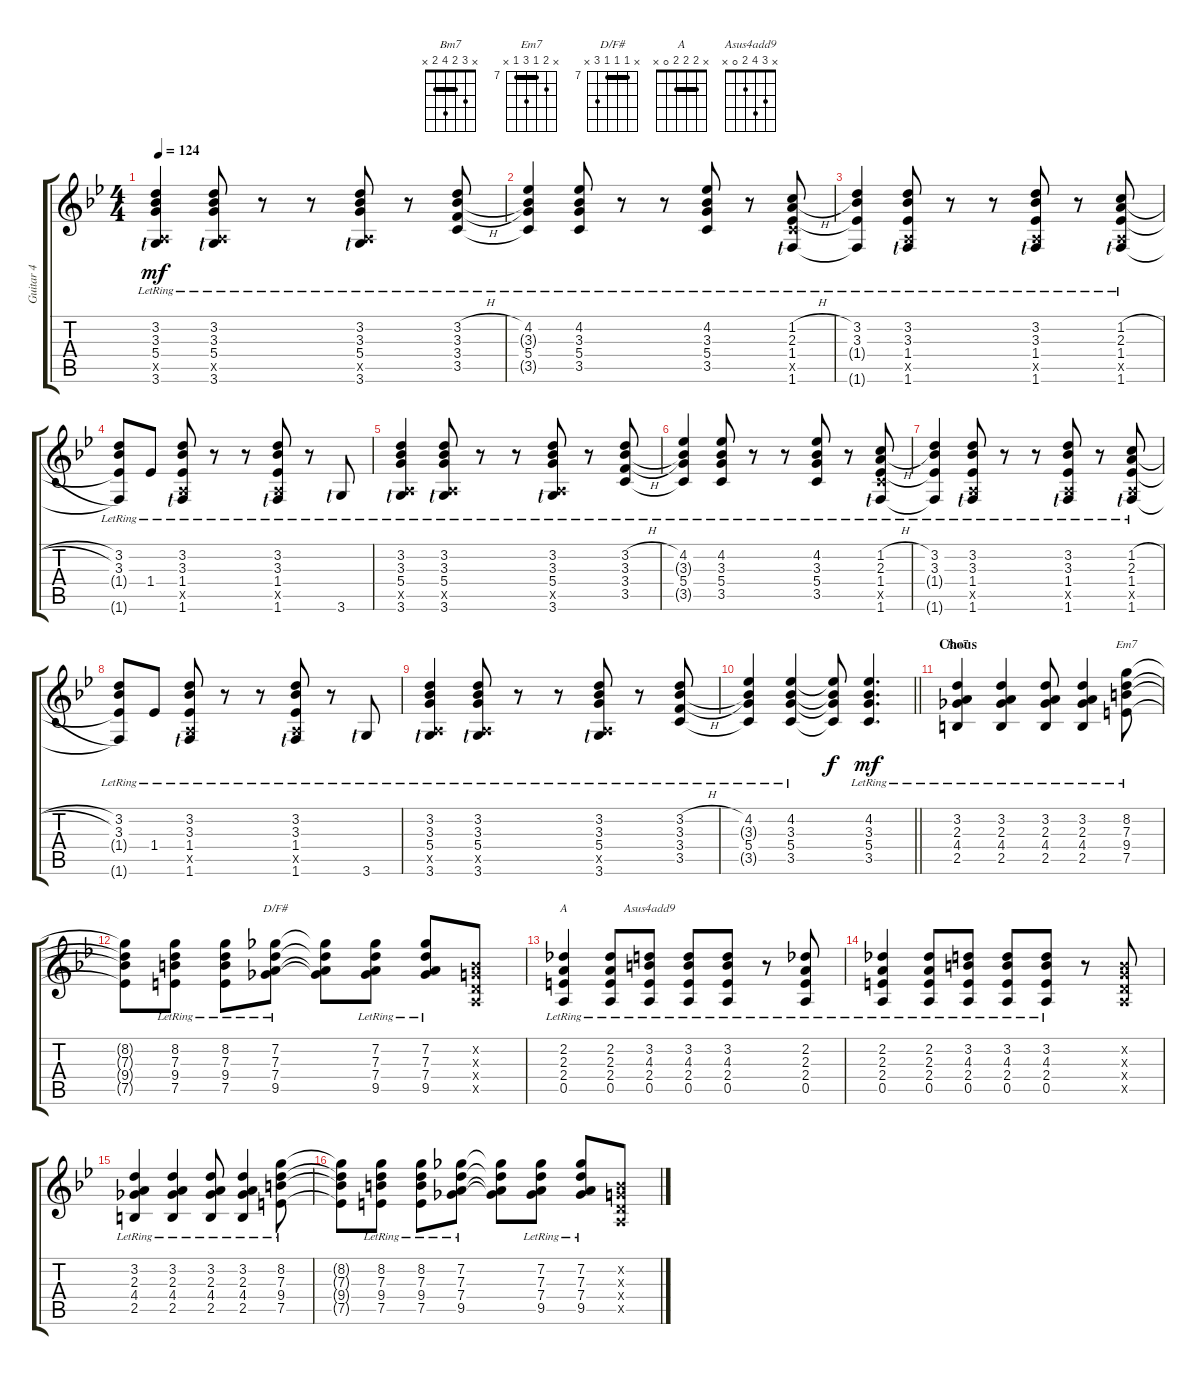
\track ("Guitar 4" "Guitar 4") {instrument acousticguitarsteel}
\staff {score tabs}
\tuning (E4 B3 G3 D3 A2 E2) {hide}
\chord ("Bm7" x 3 2 4 2 x) {barre 2}
\chord ("Em7" x 8 7 9 7 x) {firstfret 7 barre 7}
\chord ("D/F#" x 7 7 7 9 x) {firstfret 7 barre 7}
\chord ("A" x 2 2 2 0 x) {barre 2}
\chord ("Asus4add9" x 3 4 2 0 x)
\ts (4 4)
\tempo 124
\clef g2
\ks gminor
(3.2{lr} 3.3{lr} 5.4{lr} 0.5{x} 3.6{lr lf 1}).4{dy mf} (3.2{lr} 3.3{lr} 5.4{lr} 0.5{x} 3.6{lr lf 1}).8 r.8 r.8 (3.2{lr} 3.3{lr} 5.4{lr} 0.5{x} 3.6{lr lf 1}).8 r.8 (3.2{h lr} 3.3{lr} 3.4{h lr} 3.5{lr}).8 |
(4.2{lr} 3.3{t} 5.4{lr} 3.5{t}).4 (4.2{lr} 3.3{lr} 5.4{lr} 3.5{lr}).8 r.8 r.8 (4.2{lr} 3.3{lr} 5.4{lr} 3.5{lr}).8 r.8 (1.2{h lr} 2.3{h lr} 1.4{lr} 3.5{x} 1.6{lr lf 1}).8 |
(3.2{lr} 3.3{lr} 1.4{t} 1.6{t}).4 (3.2{lr} 3.3{lr} 1.4{lr} 0.5{x} 1.6{lr lf 1}).8 r.8 r.8 (3.2{lr} 3.3{lr} 1.4{lr} 0.5{x} 1.6{lr lf 1}).8 r.8 (1.2{h lr} 2.3{h lr} 1.4{lr} 0.5{x} 1.6{lr lf 1}).8 |
(3.2{lr} 3.3{lr} 1.4{t} 1.6{t}).8 1.4{lr}.8 (3.2{lr} 3.3{lr} 1.4{lr} 0.5{x} 1.6{lr lf 1}).8 r.8 r.8 (3.2{lr} 3.3{lr} 1.4{lr} 0.5{x} 1.6{lr lf 1}).8 r.8 3.6{lr lf 1}.8 |
(3.2{lr} 3.3{lr} 5.4{lr} 0.5{x} 3.6{lr lf 1}).4 (3.2{lr} 3.3{lr} 5.4{lr} 0.5{x} 3.6{lr lf 1}).8 r.8 r.8 (3.2{lr} 3.3{lr} 5.4{lr} 0.5{x} 3.6{lr lf 1}).8 r.8 (3.2{h lr} 3.3{lr} 3.4{h lr} 3.5{lr}).8 |
(4.2{lr} 3.3{t} 5.4{lr} 3.5{t}).4 (4.2{lr} 3.3{lr} 5.4{lr} 3.5{lr}).8 r.8 r.8 (4.2{lr} 3.3{lr} 5.4{lr} 3.5{lr}).8 r.8 (1.2{h lr} 2.3{h lr} 1.4{lr} 3.5{x} 1.6{lr lf 1}).8 |
(3.2{lr} 3.3{lr} 1.4{t} 1.6{t}).4 (3.2{lr} 3.3{lr} 1.4{lr} 0.5{x} 1.6{lr lf 1}).8 r.8 r.8 (3.2{lr} 3.3{lr} 1.4{lr} 0.5{x} 1.6{lr lf 1}).8 r.8 (1.2{h lr} 2.3{h lr} 1.4{lr} 0.5{x} 1.6{lr lf 1}).8 |
(3.2{lr} 3.3{lr} 1.4{t} 1.6{t}).8 1.4{lr}.8 (3.2{lr} 3.3{lr} 1.4{lr} 0.5{x} 1.6{lr lf 1}).8 r.8 r.8 (3.2{lr} 3.3{lr} 1.4{lr} 0.5{x} 1.6{lr lf 1}).8 r.8 3.6{lr lf 1}.8 |
(3.2{lr} 3.3{lr} 5.4{lr} 0.5{x} 3.6{lr lf 1}).4 (3.2{lr} 3.3{lr} 5.4{lr} 0.5{x} 3.6{lr lf 1}).8 r.8 r.8 (3.2{lr} 3.3{lr} 5.4{lr} 0.5{x} 3.6{lr lf 1}).8 r.8 (3.2{h lr} 3.3{lr} 3.4{h lr} 3.5{lr}).8 |
\barLineRight lightlight
(4.2{lr} 3.3{t} 5.4{lr} 3.5{t}).4 (4.2{lr} 3.3{lr} 5.4{lr} 3.5{lr}).4 (4.2{t} 3.3{t} 5.4{t} 3.5{t}).8{dy f} (4.2{lr} 3.3{lr} 5.4{lr} 3.5{lr}).4{d dy mf} |
\section ("" "Chous")
(3.2{lr} 2.3{lr} 4.4{lr} 2.5{lr}).4{ch "Bm7"} (3.2{lr} 2.3{lr} 4.4{lr} 2.5{lr}).4 (3.2{lr} 2.3{lr} 4.4{lr} 2.5{lr}).8 (3.2{lr} 2.3{lr} 4.4{lr} 2.5{lr}).4 (8.2{lr} 7.3{lr} 9.4{lr} 7.5{lr}).8{ch "Em7"} |
(8.2{t} 7.3{t} 9.4{t} 7.5{t}).8 (8.2{lr} 7.3{lr} 9.4{lr} 7.5{lr}).8 (8.2{lr} 7.3{lr} 9.4{lr} 7.5{lr}).8 (7.2{lr} 7.3{lr} 7.4{lr} 9.5{lr}).8{ch "D/F#"} (7.2{t} 7.3{t} 7.4{t} 9.5{t}).8 (7.2{lr} 7.3{lr} 7.4{lr} 9.5{lr}).8 (7.2{lr} 7.3{lr} 7.4{lr} 9.5{lr}).8 (0.2{x} 0.3{x} 0.4{x} 0.5{x}).8 |
(2.2{lr} 2.3{lr} 2.4{lr} 0.5{lr}).4{ch "A"} (2.2{lr} 2.3{lr} 2.4{lr} 0.5{lr}).8 (3.2{lr} 4.3{lr} 2.4{lr} 0.5{lr}).8{ch "Asus4add9"} (3.2{lr} 4.3{lr} 2.4{lr} 0.5{lr}).8 (3.2{lr} 4.3{lr} 2.4{lr} 0.5{lr}).8 r.8 (2.2{lr} 2.3{lr} 2.4{lr} 0.5{lr}).8 |
(2.2{lr} 2.3{lr} 2.4{lr} 0.5{lr}).4 (2.2{lr} 2.3{lr} 2.4{lr} 0.5{lr}).8 (3.2{lr} 4.3{lr} 2.4{lr} 0.5{lr}).8 (3.2{lr} 4.3{lr} 2.4{lr} 0.5{lr}).8 (3.2{lr} 4.3{lr} 2.4{lr} 0.5{lr}).8 r.8 (0.2{x} 0.3{x} 0.4{x} 0.5{x}).8 |
(3.2{lr} 2.3{lr} 4.4{lr} 2.5{lr}).4 (3.2{lr} 2.3{lr} 4.4{lr} 2.5{lr}).4 (3.2{lr} 2.3{lr} 4.4{lr} 2.5{lr}).8 (3.2{lr} 2.3{lr} 4.4{lr} 2.5{lr}).4 (8.2{lr} 7.3{lr} 9.4{lr} 7.5{lr}).8 |
(8.2{t} 7.3{t} 9.4{t} 7.5{t}).8 (8.2{lr} 7.3{lr} 9.4{lr} 7.5{lr}).8 (8.2{lr} 7.3{lr} 9.4{lr} 7.5{lr}).8 (7.2{lr} 7.3{lr} 7.4{lr} 9.5{lr}).8 (7.2{t} 7.3{t} 7.4{t} 9.5{t}).8 (7.2{lr} 7.3{lr} 7.4{lr} 9.5{lr}).8 (7.2{lr} 7.3{lr} 7.4{lr} 9.5{lr}).8 (0.2{x} 0.3{x} 0.4{x} 0.5{x}).8
